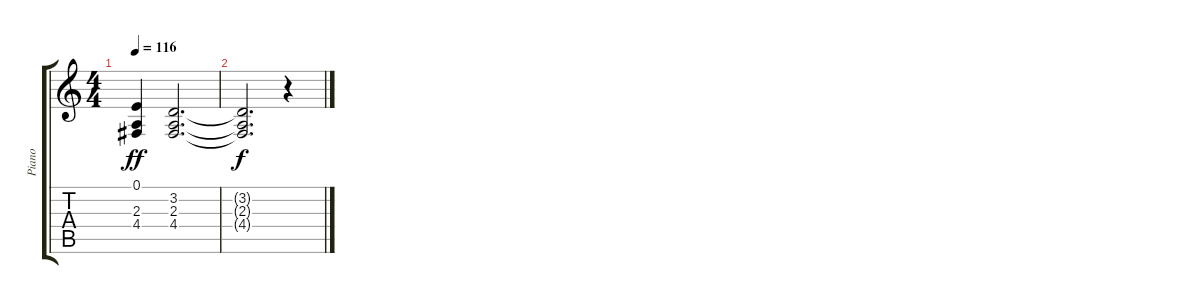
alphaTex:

\track ("Piano" "Piano") {instrument agogo}
\staff {score tabs}
\tuning (E4 B3 G3 D3 A2 E2) {hide}
\ts (4 4)
\tempo 116
\clef g2
\ks c
(0.1 2.3 4.4).4{dy ff} (3.2 2.3 4.4).2{d} |
(3.2{t} 2.3{t} 4.4{t}).2{d dy f} r.4
